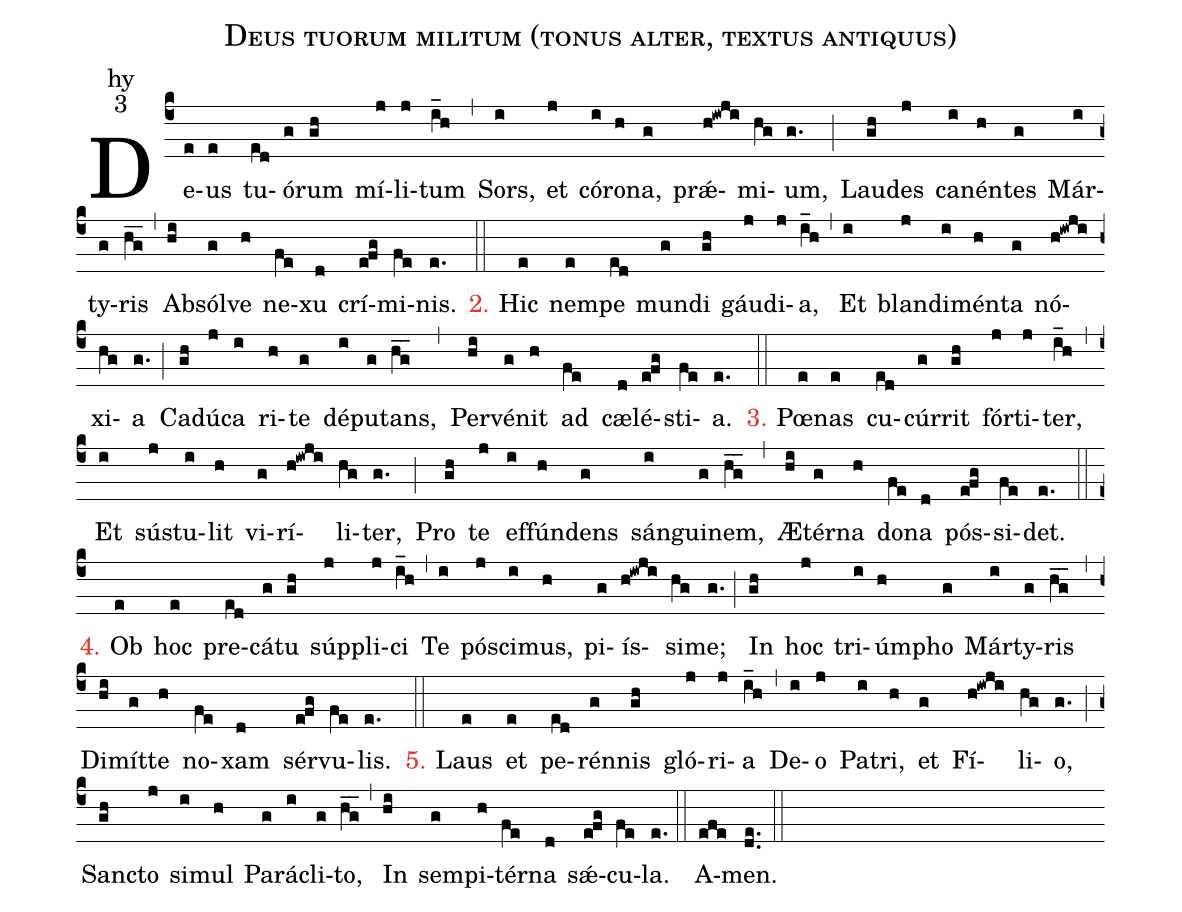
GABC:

name:Deus tuorum militum (tonus alter, textus antiquus);
office-part:hy;
mode:3;
%%
(c4) De(e)us(e) tu(ed)ó(g)rum(gh) mí(j)li(j)tum(i_h) (,)
Sors,(i) et(j) có(i)ro(h)na,(g) prǽ(h!iwji)mi(hg)um,(g.) (;)
Lau(gh)des(j) ca(i)nén(h)tes(g) Már(i)ty(g)ris(hg__) (,)
Ab(hi)sól(g)ve(h) ne(fe)xu(d) crí(e!fg)mi(fe)nis.(e.) (::)

<c>2.</c> Hic(e) nem(e)pe(ed) mun(g)di(gh) gáu(j)di(j)a,(i_h) (,)
Et(i) blan(j)di(i)mén(h)ta(g) nó(h!iwji)xi(hg)a(g.) (;)
Ca(gh)dú(j)ca(i) ri(h)te(g) dé(i)pu(g)tans,(hg__) (,)
Per(hi)vé(g)nit(h) ad(fe) cæ(d)lé(e!fg)sti(fe)a.(e.) (::)

<c>3.</c> Pœ(e)nas(e) cu(ed)cúr(g)rit(gh) fór(j)ti(j)ter,(i_h) (,)
Et(i) sú(j)stu(i)lit(h) vi(g)rí(h!iwji)li(hg)ter,(g.) (;)
Pro(gh) te(j) ef(i)fún(h)dens(g) sán(i)gui(g)nem,(hg__) (,)
Æ(hi)tér(g)na(h) do(fe)na(d) pós(e!fg)si(fe)det.(e.) (::)

<c>4.</c> Ob(e) hoc(e) pre(ed)cá(g)tu(gh) súp(j)pli(j)ci(i_h) (,)
Te(i) pó(j)sci(i)mus,(h) pi(g)ís(h!iwji)si(hg)me;(g.) (;)
In(gh) hoc(j) tri(i)úm(h)pho(g) Már(i)ty(g)ris(hg__) (,)
Di(hi)mít(g)te(h) no(fe)xam(d) sér(e!fg)vu(fe)lis.(e.) (::)

<c>5.</c> Laus(e) et(e) pe(ed)rén(g)nis(gh) gló(j)ri(j)a(i_h) (,)
De(i)o(j) Pa(i)tri,(h) et(g) Fí(h!iwji)li(hg)o,(g.) (;)
San(gh)cto(j) si(i)mul(h) Pa(g)rá(i)cli(g)to,(hg__) (,)
In(hi) sem(g)pi(h)tér(fe)na(d) sǽ(e!fg)cu(fe)la.(e.) (::)
A(efe)men.(de..) (::)
